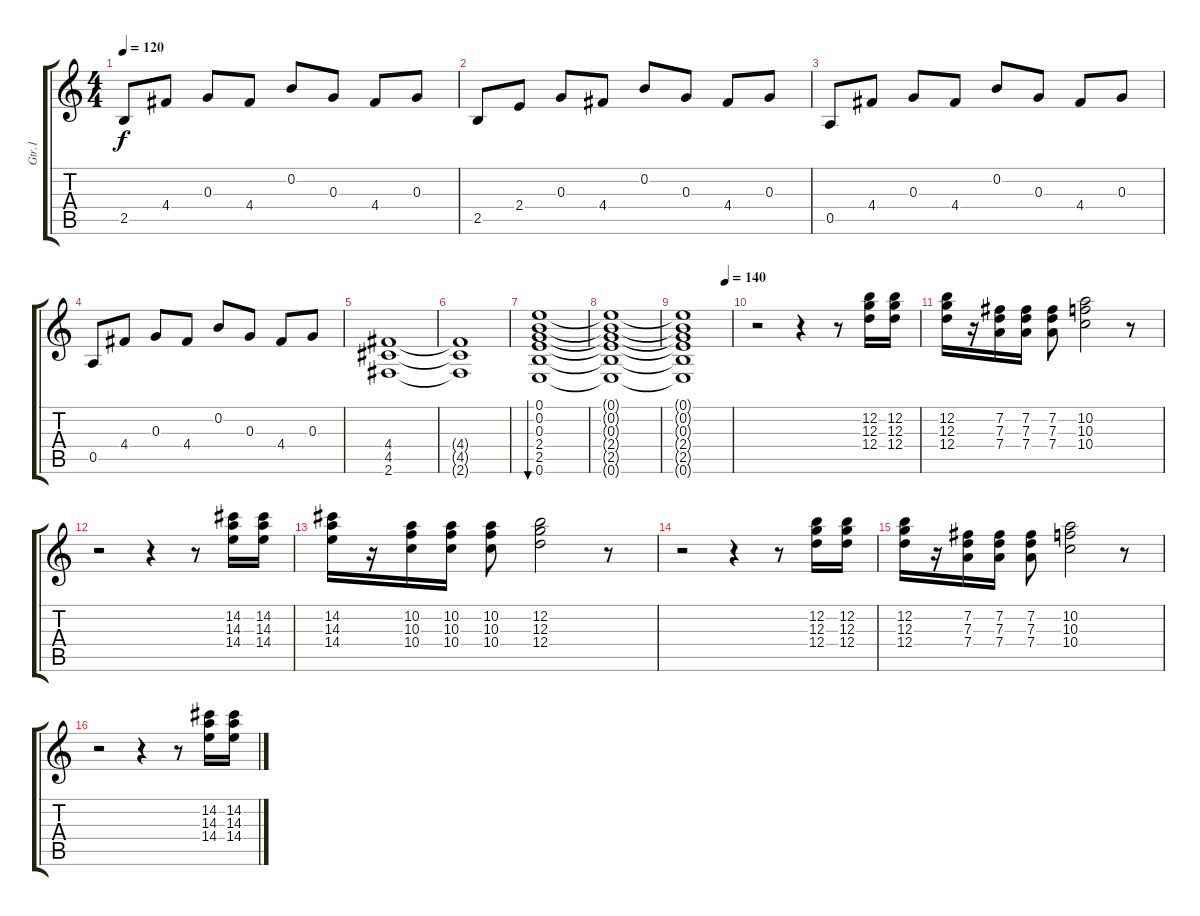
\track ("Gtr.1" "Gtr.1") {instrument distortionguitar}
\staff {score tabs}
\tuning (E4 B3 G3 D3 A2 E2) {hide}
\ts (4 4)
\tempo 120
\clef g2
\ks c
2.5.8{dy f} 4.4.8 0.3.8 4.4.8 0.2.8 0.3.8 4.4.8 0.3.8 |
2.5.8 2.4.8 0.3.8 4.4.8 0.2.8 0.3.8 4.4.8 0.3.8 |
0.5.8 4.4.8 0.3.8 4.4.8 0.2.8 0.3.8 4.4.8 0.3.8 |
0.5.8 4.4.8 0.3.8 4.4.8 0.2.8 0.3.8 4.4.8 0.3.8 |
(4.4 4.5 2.6).1 |
(4.4{t} 4.5{t} 2.6{t}).1 |
(0.1 0.2 0.3 2.4 2.5 0.6).1{bu 60} |
(0.1{t} 0.2{t} 0.3{t} 2.4{t} 2.5{t} 0.6{t}).1 |
\tempo (140 0.875)
(0.1{t} 0.2{t} 0.3{t} 2.4{t} 2.5{t} 0.6{t}).1 |
r.2{instrument distortionguitar} r.4 r.8 (12.2 12.3 12.4).16 (12.2 12.3 12.4).16 |
(12.2 12.3 12.4).16 r.16 (7.2 7.3 7.4).16 (7.2 7.3 7.4).16 (7.2 7.3 7.4).8 (10.2 10.3 10.4).2 r.8 |
r.2 r.4 r.8 (14.2 14.3 14.4).16 (14.2 14.3 14.4).16 |
(14.2 14.3 14.4).16 r.16 (10.2 10.3 10.4).16 (10.2 10.3 10.4).16 (10.2 10.3 10.4).8 (12.2 12.3 12.4).2 r.8 |
r.2 r.4 r.8 (12.2 12.3 12.4).16 (12.2 12.3 12.4).16 |
(12.2 12.3 12.4).16 r.16 (7.2 7.3 7.4).16 (7.2 7.3 7.4).16 (7.2 7.3 7.4).8 (10.2 10.3 10.4).2 r.8 |
r.2 r.4 r.8 (14.2 14.3 14.4).16 (14.2 14.3 14.4).16
